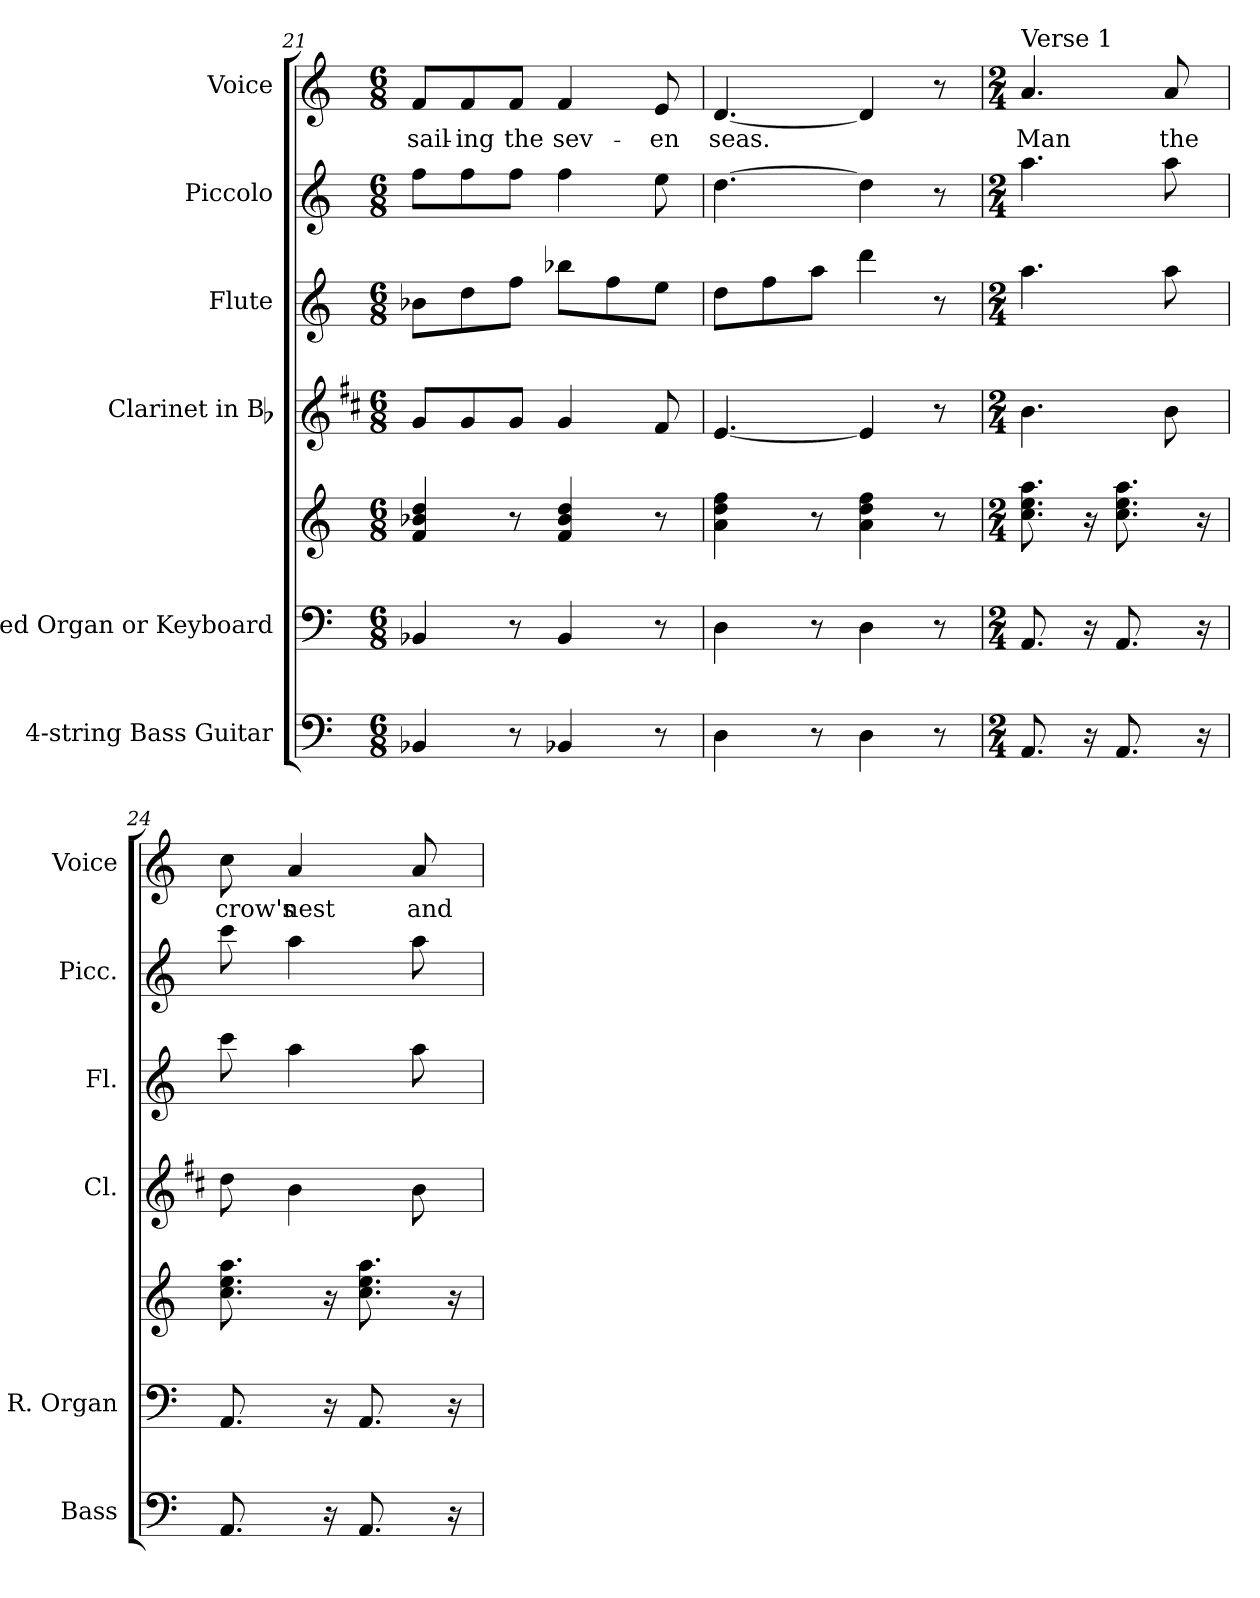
**kern	**kern	**kern	**kern	**kern	**kern	**kern	**text
*part6	*part5	*part5	*part4	*part3	*part2	*part1	*part1
*staff7	*staff6	*staff5	*staff4	*staff3	*staff2	*staff1	*staff1
*I"4-string Bass Guitar	*I"Reed Organ or Keyboard	*	*I"Clarinet in Bb	*I"Flute	*I"Piccolo	*I"Voice	*
*I'Bass	*I'R. Organ	*	*I'Cl.	*I'Fl.	*I'Picc.	*I'Voice	*
*clefF4	*clefF4	*clefG2	*clefG2	*clefG2	*clefG2	*clefG2	*
*ITrd7c12	*	*	*ITrd1c2	*	*ITrd-7c-12	*	*
*k[]	*k[]	*k[]	*k[]	*k[]	*k[]	*k[]	*
*C:	*C:	*C:	*C:	*C:	*C:	*C:	*
*M6/8	*M6/8	*M6/8	*M6/8	*M6/8	*M6/8	*M6/8	*
=21	=21	=21	=21	=21	=21	=21	=21
!	!	!	!	!	!	!	!LO:LY:b:color=#000000
4BBB-Xi/	4BB-Xi/	4fi/ 4b-Xi 4ddi	8fi/L	8b-Xi\L	8fffi\L	8fi/L	sail-
!	!	!	!	!	!	!	!LO:LY:b:color=#000000
.	.	.	8fi/	8ddi\	8fffi\	8fi/	-ing
!	!	!	!	!	!	!	!LO:LY:b:color=#000000
8r	8r	8r	8fi/J	8ffi\J	8fffi\J	8fi/J	the
!	!	!	!	!	!	!	!LO:LY:b:color=#000000
4BBB-Xi/	4BB-i/	4fi/ 4b-i 4ddi	4fi/	8bb-Xi\L	4fffi\	4fi/	sev-
.	.	.	.	8ffi\	.	.	.
!	!	!	!	!	!	!	!LO:LY:b:color=#000000
8r	8r	8r	8ei/	8eei\J	8eeei\	8ei/	-en
!!LO:LB:g=z
=22	=22	=22	=22	=22	=22	=22	=22
!	!	!	!	!	!	!	!LO:LY:b:color=#000000
4DDi\	4Di\	4ai\ 4ddi 4ffi	[4.di/	8ddi\L	[4.dddi\	[4.di/	seas.
.	.	.	.	8ffi\	.	.	.
8r	8r	8r	.	8aai\J	.	.	.
4DDi\	4Di\	4ai\ 4ddi 4ffi	4di/]	4dddi\	4dddi\]	4di/]	.
8r	8r	8r	8r	8r	8r	8r	.
=23	=23	=23	=23	=23	=23	=23	=23
*M2/4	*M2/4	*M2/4	*M2/4	*M2/4	*M2/4	*M2/4	*
*MM96	*	*	*	*	*	*MM96	*
!	!	!	!	!	!	!LO:TX:a:t=Verse 1	!
!	!	!	!	!	!	!	!LO:LY:b:color=#000000
8.AAAi/	8.AAi/	8.cci\ 8.eei 8.aai	4.ai\	4.aai\	4.aaai\	4.ai/	Man
16r	16r	16r	.	.	.	.	.
8.AAAi/	8.AAi/	8.cci\ 8.eei 8.aai	.	.	.	.	.
!	!	!	!	!	!	!	!LO:LY:b:color=#000000
.	.	.	8ai\	8aai\	8aaai\	8ai/	the
16r	16r	16r	.	.	.	.	.
=24	=24	=24	=24	=24	=24	=24	=24
!	!	!	!	!	!	!	!LO:LY:b:color=#000000
8.AAAi/	8.AAi/	8.cci\ 8.eei 8.aai	8cci\	8ccci\	8cccci\	8cci\	crow's
!	!	!	!	!	!	!	!LO:LY:b:color=#000000
.	.	.	4ai\	4aai\	4aaai\	4ai/	nest
16r	16r	16r	.	.	.	.	.
8.AAAi/	8.AAi/	8.cci\ 8.eei 8.aai	.	.	.	.	.
!	!	!	!	!	!	!	!LO:LY:b:color=#000000
.	.	.	8ai\	8aai\	8aaai\	8ai/	and
16r	16r	16r	.	.	.	.	.
=	=	=	=	=	=	=	=
*-	*-	*-	*-	*-	*-	*-	*-
